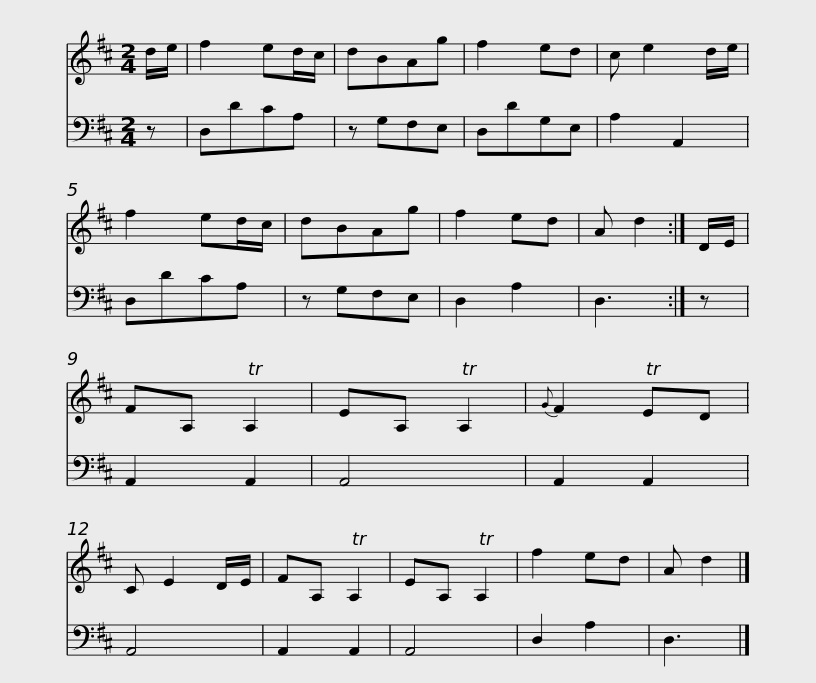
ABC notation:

X:1
%%score 1 2
L:1/8
M:2/4
I:linebreak $
K:D
V:1 treble
V:2 bass
V:1
 d/e/ | f2 ed/c/ | dBAg | f2 ed | c e2 d/e/ | %5
 f2 ed/c/ | dBAg | f2 ed | A d2 :| D/E/ | %10
 FA, TA,2 |$ EA, TA,2 |{G} F2 TED | C E2 D/E/ | FA, TA,2 | %15
 EA, TA,2 | f2 ed | A d2 |] %18
V:2
 z | D,DCA, | z G,F,E, | D,DG,E, | A,2 A,,2 | %5
 D,DCA, | z G,F,E, | D,2 A,2 | D,3 :| z | %10
 A,,2 A,,2 |$ A,,4 | A,,2 A,,2 | A,,4 | A,,2 A,,2 | %15
 A,,4 | D,2 A,2 | D,3 |] %18
